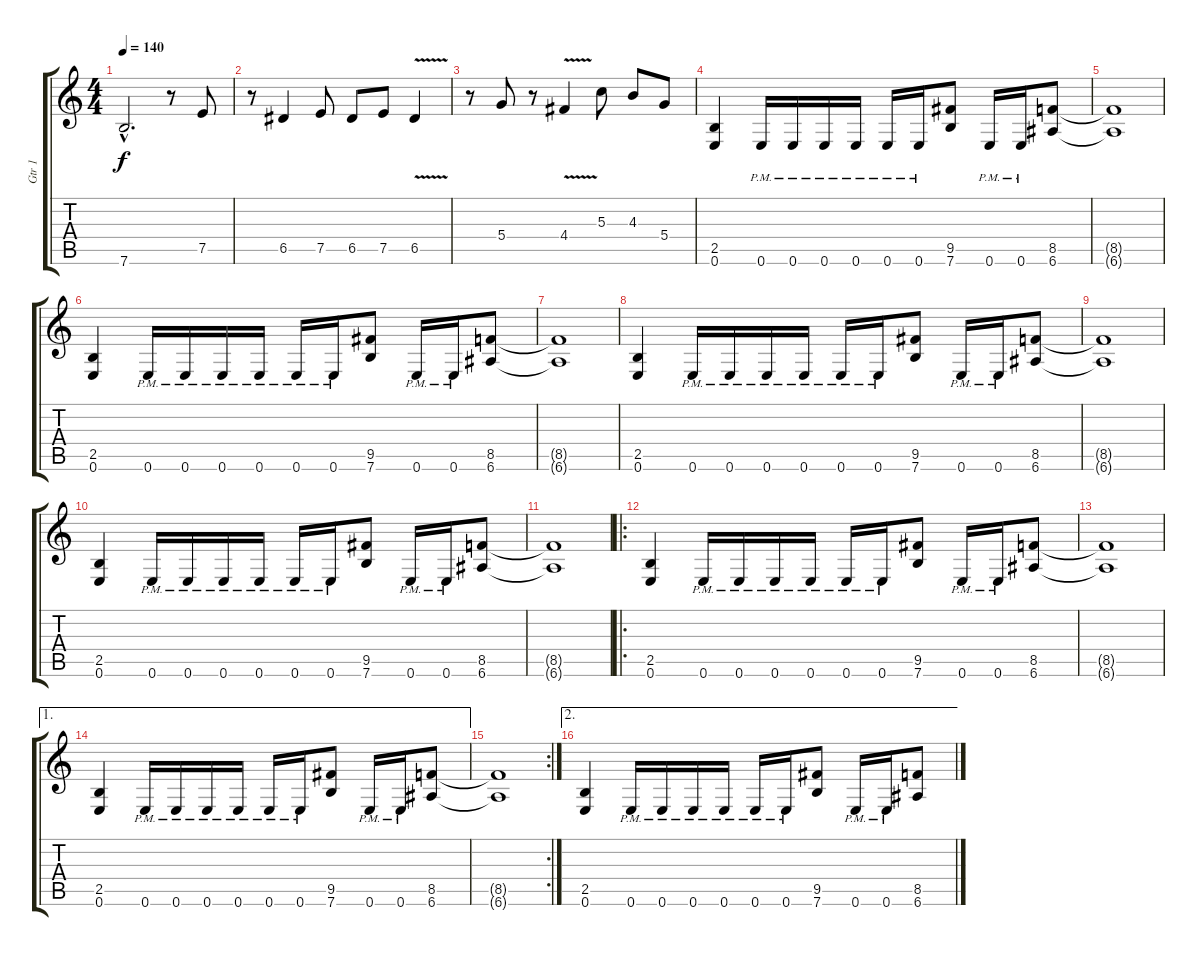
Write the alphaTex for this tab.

\track ("Gtr 1" "Gtr 1") {instrument distortionguitar}
\staff {score tabs}
\tuning (E4 B3 G3 D3 A2 E2) {hide}
\ts (4 4)
\tempo 140
\clef g2
\ks c
7.6{hac t}.2{d dy f} r.8 7.5.8 |
r.8 6.5.4 7.5.8 6.5.8 7.5.8 6.5{v}.4 |
r.8 5.4.8 r.8 4.4{v}.4 5.3.8 4.3.8 5.4.8 |
(2.5 0.6).4 0.6{pm}.16 0.6{pm}.16 0.6{pm}.16 0.6{pm}.16 0.6{pm}.16 0.6{pm}.16 (9.5 7.6).8 0.6{pm}.16 0.6{pm}.16 (8.5 6.6).8 |
(8.5{t} 6.6{t}).1 |
(2.5 0.6).4 0.6{pm}.16 0.6{pm}.16 0.6{pm}.16 0.6{pm}.16 0.6{pm}.16 0.6{pm}.16 (9.5 7.6).8 0.6{pm}.16 0.6{pm}.16 (8.5 6.6).8 |
(8.5{t} 6.6{t}).1 |
(2.5 0.6).4 0.6{pm}.16 0.6{pm}.16 0.6{pm}.16 0.6{pm}.16 0.6{pm}.16 0.6{pm}.16 (9.5 7.6).8 0.6{pm}.16 0.6{pm}.16 (8.5 6.6).8 |
(8.5{t} 6.6{t}).1 |
(2.5 0.6).4 0.6{pm}.16 0.6{pm}.16 0.6{pm}.16 0.6{pm}.16 0.6{pm}.16 0.6{pm}.16 (9.5 7.6).8 0.6{pm}.16 0.6{pm}.16 (8.5 6.6).8 |
(8.5{t} 6.6{t}).1 |
\ro
(2.5 0.6).4 0.6{pm}.16 0.6{pm}.16 0.6{pm}.16 0.6{pm}.16 0.6{pm}.16 0.6{pm}.16 (9.5 7.6).8 0.6{pm}.16 0.6{pm}.16 (8.5 6.6).8 |
(8.5{t} 6.6{t}).1 |
\ae 1
(2.5 0.6).4 0.6{pm}.16 0.6{pm}.16 0.6{pm}.16 0.6{pm}.16 0.6{pm}.16 0.6{pm}.16 (9.5 7.6).8 0.6{pm}.16 0.6{pm}.16 (8.5 6.6).8 |
\rc 2
(8.5{t} 6.6{t}).1 |
\ae 2
(2.5 0.6).4 0.6{pm}.16 0.6{pm}.16 0.6{pm}.16 0.6{pm}.16 0.6{pm}.16 0.6{pm}.16 (9.5 7.6).8 0.6{pm}.16 0.6{pm}.16 (8.5 6.6).8
